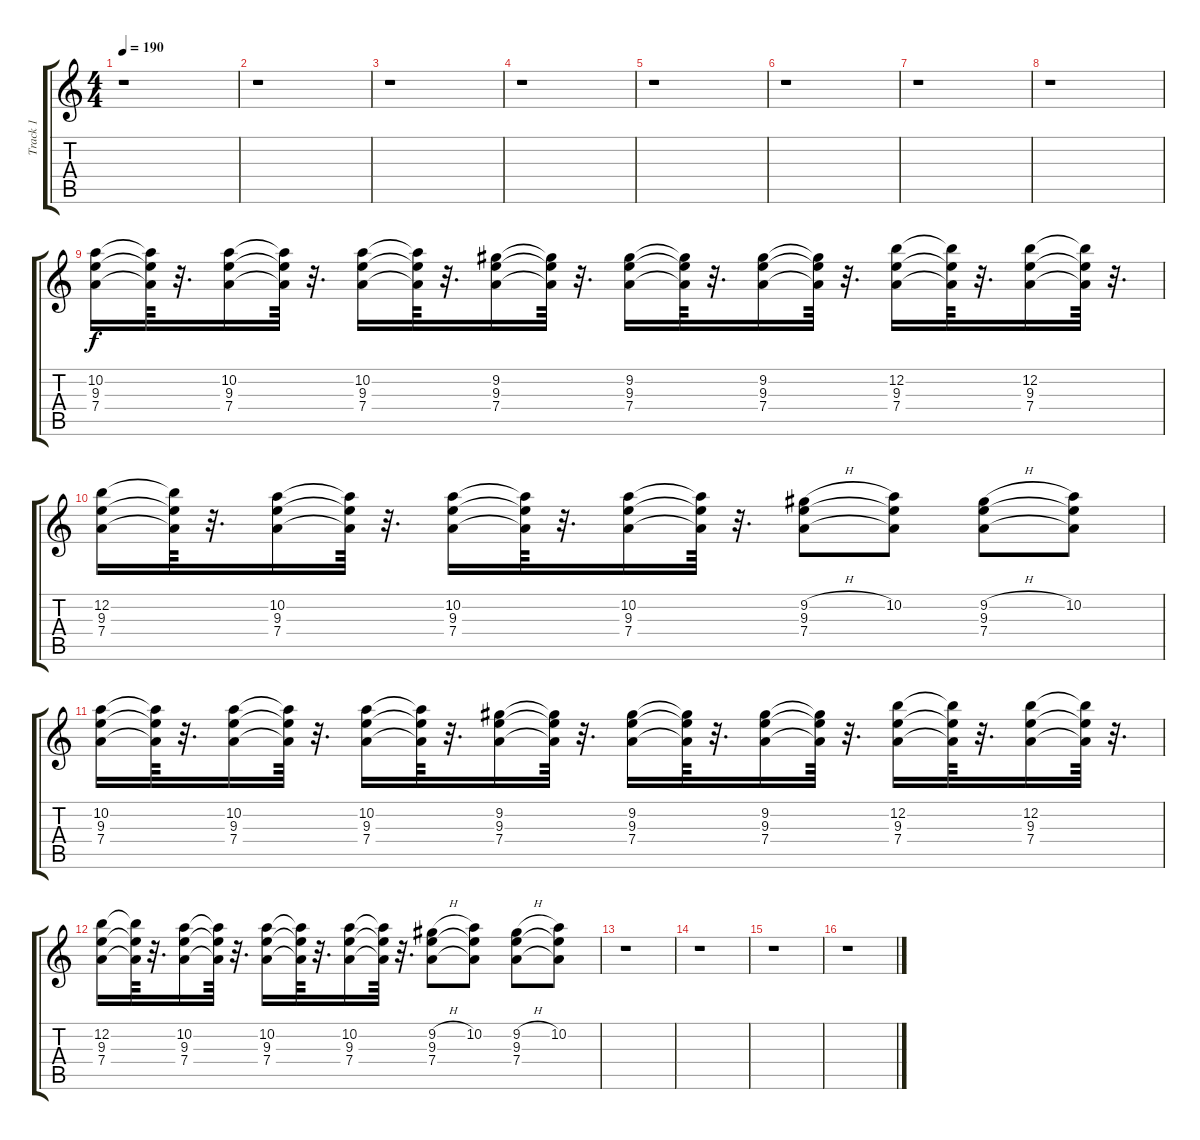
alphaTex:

\track ("Track 1" "Track 1") {instrument distortionguitar}
\staff {score tabs}
\tuning (E4 B3 G3 D3 A2 E2) {hide}
\ts (4 4)
\tempo 190
\clef g2
\ks c
r.1{dy f} |
r.1 |
r.1 |
r.1 |
r.1 |
r.1 |
r.1 |
r.1 |
(10.2 9.3 7.4).16 (10.2{t} 9.3{t} 7.4{t}).64 r.32{d} (10.2 9.3 7.4).16 (10.2{t} 9.3{t} 7.4{t}).64 r.32{d} (10.2 9.3 7.4).16 (10.2{t} 9.3{t} 7.4{t}).64 r.32{d} (9.2 9.3 7.4).16 (9.2{t} 9.3{t} 7.4{t}).64 r.32{d} (9.2 9.3 7.4).16 (9.2{t} 9.3{t} 7.4{t}).64 r.32{d} (9.2 9.3 7.4).16 (9.2{t} 9.3{t} 7.4{t}).64 r.32{d} (12.2 9.3 7.4).16 (12.2{t} 9.3{t} 7.4{t}).64 r.32{d} (12.2 9.3 7.4).16 (12.2{t} 9.3{t} 7.4{t}).64 r.32{d} |
(12.2 9.3 7.4).16 (12.2{t} 9.3{t} 7.4{t}).64 r.32{d} (10.2 9.3 7.4).16 (10.2{t} 9.3{t} 7.4{t}).64 r.32{d} (10.2 9.3 7.4).16 (10.2{t} 9.3{t} 7.4{t}).64 r.32{d} (10.2 9.3 7.4).16 (10.2{t} 9.3{t} 7.4{t}).64 r.32{d} (9.2{h} 9.3 7.4).8 (10.2 9.3{t} 7.4{t}).8 (9.2{h} 9.3 7.4).8 (10.2 9.3{t} 7.4{t}).8 |
(10.2 9.3 7.4).16 (10.2{t} 9.3{t} 7.4{t}).64 r.32{d} (10.2 9.3 7.4).16 (10.2{t} 9.3{t} 7.4{t}).64 r.32{d} (10.2 9.3 7.4).16 (10.2{t} 9.3{t} 7.4{t}).64 r.32{d} (9.2 9.3 7.4).16 (9.2{t} 9.3{t} 7.4{t}).64 r.32{d} (9.2 9.3 7.4).16 (9.2{t} 9.3{t} 7.4{t}).64 r.32{d} (9.2 9.3 7.4).16 (9.2{t} 9.3{t} 7.4{t}).64 r.32{d} (12.2 9.3 7.4).16 (12.2{t} 9.3{t} 7.4{t}).64 r.32{d} (12.2 9.3 7.4).16 (12.2{t} 9.3{t} 7.4{t}).64 r.32{d} |
(12.2 9.3 7.4).16 (12.2{t} 9.3{t} 7.4{t}).64 r.32{d} (10.2 9.3 7.4).16 (10.2{t} 9.3{t} 7.4{t}).64 r.32{d} (10.2 9.3 7.4).16 (10.2{t} 9.3{t} 7.4{t}).64 r.32{d} (10.2 9.3 7.4).16 (10.2{t} 9.3{t} 7.4{t}).64 r.32{d} (9.2{h} 9.3 7.4).8 (10.2 9.3{t} 7.4{t}).8 (9.2{h} 9.3 7.4).8 (10.2 9.3{t} 7.4{t}).8 |
r.1 |
r.1 |
r.1 |
r.1
